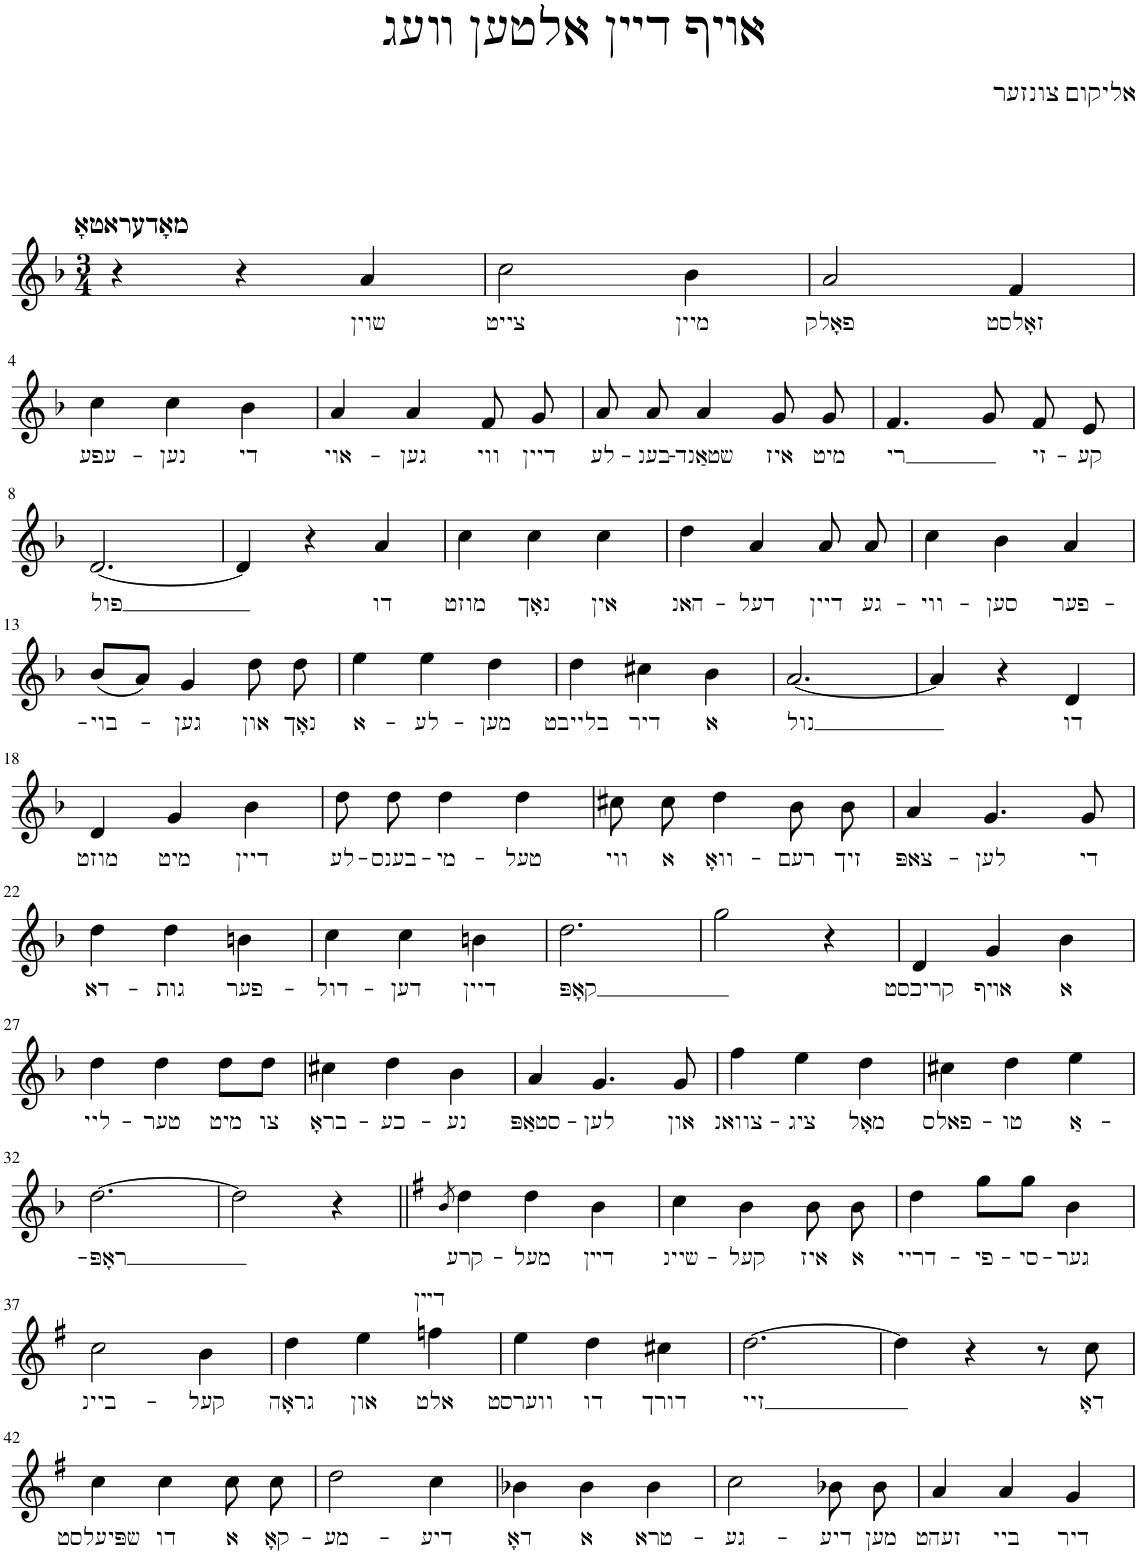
**kern	**text
*part1	*part1
*staff1	*staff1
*I"Piano	*
*I'Pno.	*
*clefG2	*
*k[b-]	*
*M3/4	*
=1	=1
!LO:TX:a:B:t=מאָדעראטאָ	!
4r	.
4r	.
!	!LO:LY:b
4a/	שוין
=2	=2
!	!LO:LY:b
2cc\	צייט
!	!LO:LY:b
4b-\	מיין
=3	=3
!	!LO:LY:b
2a/	פאָלק
!	!LO:LY:b
4f/	זאָלסט
!!LO:LB:g=z
=4	=4
!	!LO:LY:b
4cc\	עפע-
!	!LO:LY:b
4cc\	נען
!	!LO:LY:b
4b-\	די
=5	=5
!	!LO:LY:b
4a/	אוי-
!	!LO:LY:b
4a/	-גען
!	!LO:LY:b
8f/	ווי
!	!LO:LY:b
8g/	דיין
=6	=6
!	!LO:LY:b
8a/	לע-
!	!LO:LY:b
8a/	-בענ-
!	!LO:LY:b
4a/	שטאַנד
!	!LO:LY:b
8g/	איז
!	!LO:LY:b
8g/	מיט
=7	=7
!	!LO:LY:b
4.f/	רי
8g/	.
!	!LO:LY:b
8f/	זי-
!	!LO:LY:b
8e/	-קע
!!LO:LB:g=z
=8	=8
!	!LO:LY:b
[2.d/	פול
=9	=9
4d/]	.
4r	.
!	!LO:LY:b
4a/	דו
=10	=10
!	!LO:LY:b
4cc\	מוזט
!	!LO:LY:b
4cc\	נאָך
!	!LO:LY:b
4cc\	אין
=11	=11
!	!LO:LY:b
4dd\	האנ-
!	!LO:LY:b
4a/	-דעל
!	!LO:LY:b
8a/	דיין
!	!LO:LY:b
8a/	גע-
=12	=12
!	!LO:LY:b
4cc\	-ווי-
!	!LO:LY:b
4b-\	-סען
!	!LO:LY:b
4a/	פער-
!!LO:LB:g=z
=13	=13
!	!LO:LY:b
(8b-/L	-בוי-
8a/J)	.
!	!LO:LY:b
4g/	-גען
!	!LO:LY:b
8dd\	און
!	!LO:LY:b
8dd\	נאָך
=14	=14
!	!LO:LY:b
4ee\	א-
!	!LO:LY:b
4ee\	-לע-
!	!LO:LY:b
4dd\	-מען
=15	=15
!	!LO:LY:b
4dd\	בלייבט
!	!LO:LY:b
4cc#X\	דיר
!	!LO:LY:b
4b-\	א
=16	=16
!	!LO:LY:b
[2.a/	נול
=17	=17
4a/]	.
4r	.
!	!LO:LY:b
4d/	דו
!!LO:LB:g=z
=18	=18
!	!LO:LY:b
4d/	מוזט
!	!LO:LY:b
4g/	מיט
!	!LO:LY:b
4b-\	דיין
=19	=19
!	!LO:LY:b
8dd\	לע-
!	!LO:LY:b
8dd\	-בענס-
!	!LO:LY:b
4dd\	-מי-
!	!LO:LY:b
4dd\	-טעל
=20	=20
!	!LO:LY:b
8cc#X\	ווי
!	!LO:LY:b
8cc#\	א
!	!LO:LY:b
4dd\	וואָ-
!	!LO:LY:b
8b-\	-רעם
!	!LO:LY:b
8b-\	זיך
=21	=21
!	!LO:LY:b
4a/	צאפּ-
!	!LO:LY:b
4.g/	-לען
!	!LO:LY:b
8g/	די
!!LO:LB:g=z
=22	=22
!	!LO:LY:b
4dd\	דא-
!	!LO:LY:b
4dd\	-גות
!	!LO:LY:b
4bn\	פער-
=23	=23
!	!LO:LY:b
4cc\	-דול-
!	!LO:LY:b
4cc\	-דען
!	!LO:LY:b
4bn\	דיין
=24	=24
!	!LO:LY:b
2.dd\	קאָפּ
=25	=25
2gg\	.
4r	.
=26	=26
!	!LO:LY:b
4d/	קריכסט
!	!LO:LY:b
4g/	אױף
!	!LO:LY:b
4b-\	א
!!LO:LB:g=z
=27	=27
!	!LO:LY:b
4dd\	ליי-
!	!LO:LY:b
4dd\	-טער
!	!LO:LY:b
8dd\L	מיט
!	!LO:LY:b
8dd\J	צו
=28	=28
!	!LO:LY:b
4cc#X\	בראָ-
!	!LO:LY:b
4dd\	-כע-
!	!LO:LY:b
4b-\	-נע
=29	=29
!	!LO:LY:b
4a/	סטאַפּ-
!	!LO:LY:b
4.g/	-לען
!	!LO:LY:b
8g/	און
=30	=30
!	!LO:LY:b
4ff\	צוואנ-
!	!LO:LY:b
4ee\	-ציג
!	!LO:LY:b
4dd\	מאָל
=31	=31
!	!LO:LY:b
4cc#X\	פאלס-
!	!LO:LY:b
4dd\	-טו
!	!LO:LY:b
4ee\	אַ-
!!LO:LB:g=z
=32	=32
!	!LO:LY:b
[2.dd\	-ראָפּ
=33	=33
2dd\]	.
4r	.
=34||	=34||
*k[f#]	*
8qb/	.
!LO:TX:b:t=דײן	!
!	!LO:LY:b
4dd\	קרע-
!	!LO:LY:b
4dd\	-מעל
!	!LO:LY:b
4b\	דײן
=35	=35
!	!LO:LY:b
4cc\	שיינ-
!	!LO:LY:b
4b\	-קעל
!	!LO:LY:b
8b\	איז
!	!LO:LY:b
8b\	א
=36	=36
!	!LO:LY:b
4dd\	דריי-
!	!LO:LY:b
8gg\L	-פי-
!	!LO:LY:b
8gg\J	-סי-
!	!LO:LY:b
4b\	-גער
!!LO:LB:g=z
=37	=37
!	!LO:LY:b
2cc\	ביינ-
!	!LO:LY:b
4b\	-קעל
=38	=38
!	!LO:LY:b
4dd\	גראָה
!	!LO:LY:b
4ee\	און
!	!LO:LY:b
4ffn\	אלט
=39	=39
!	!LO:LY:b
4ee\	ווערסט
!	!LO:LY:b
4dd\	דו
!	!LO:LY:b
4cc#X\	דורך
=40	=40
!	!LO:LY:b
[2.dd\	זיי
=41	=41
4dd\]	.
4r	.
8r	.
!	!LO:LY:b
8cc\	דאָ
!!LO:LB:g=z
=42	=42
!	!LO:LY:b
4cc\	שפּיעלסט
!	!LO:LY:b
4cc\	דו
!	!LO:LY:b
8cc\	א
!	!LO:LY:b
8cc\	קאָ-
=43	=43
!	!LO:LY:b
2dd\	-מע-
!	!LO:LY:b
4cc\	-דיע
=44	=44
!	!LO:LY:b
4b-X\	דאָ
!	!LO:LY:b
4b-\	א
!	!LO:LY:b
4b-\	טרא-
=45	=45
!	!LO:LY:b
2cc\	-גע-
!	!LO:LY:b
8b-X\	-דיע
!	!LO:LY:b
8b-\	מען
=46	=46
!	!LO:LY:b
4a/	זעהט
!	!LO:LY:b
4a/	ביי
!	!LO:LY:b
4g/	דיר
=	=
*-	*-
